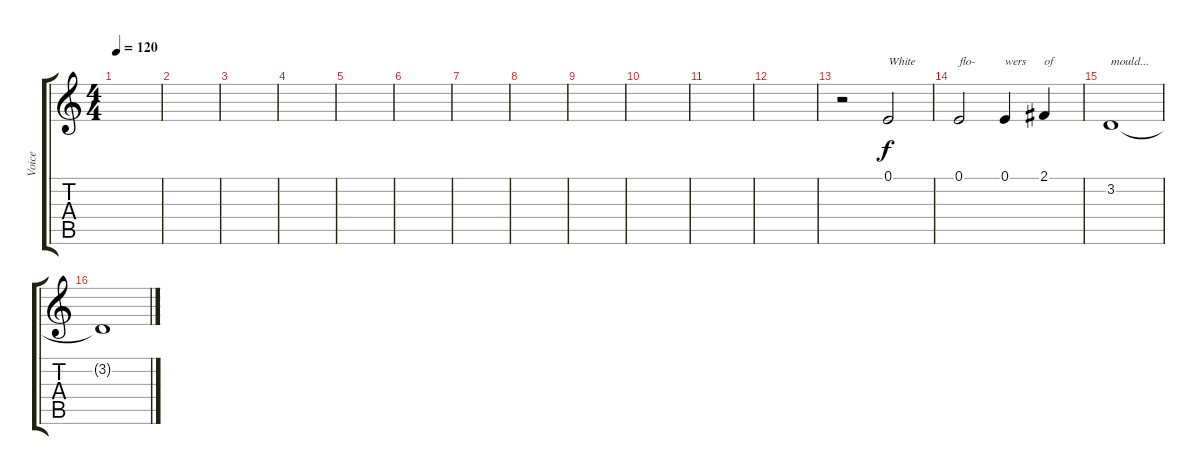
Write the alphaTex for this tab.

\track ("Voice" "Voice") {instrument lead6voice}
\staff {score tabs}
\tuning (E4 B3 G3 D3 A2 E2) {hide}
\ts (4 4)
\tempo 120
\clef g2
\ks c
|
|
|
|
|
|
|
|
|
|
|
|
r.2 0.1.2{txt "White"} |
0.1.2{txt "flo-"} 0.1.4{txt "wers"} 2.1.4{txt "of"} |
3.2.1{txt "mould..."} |
3.2{t}.1
